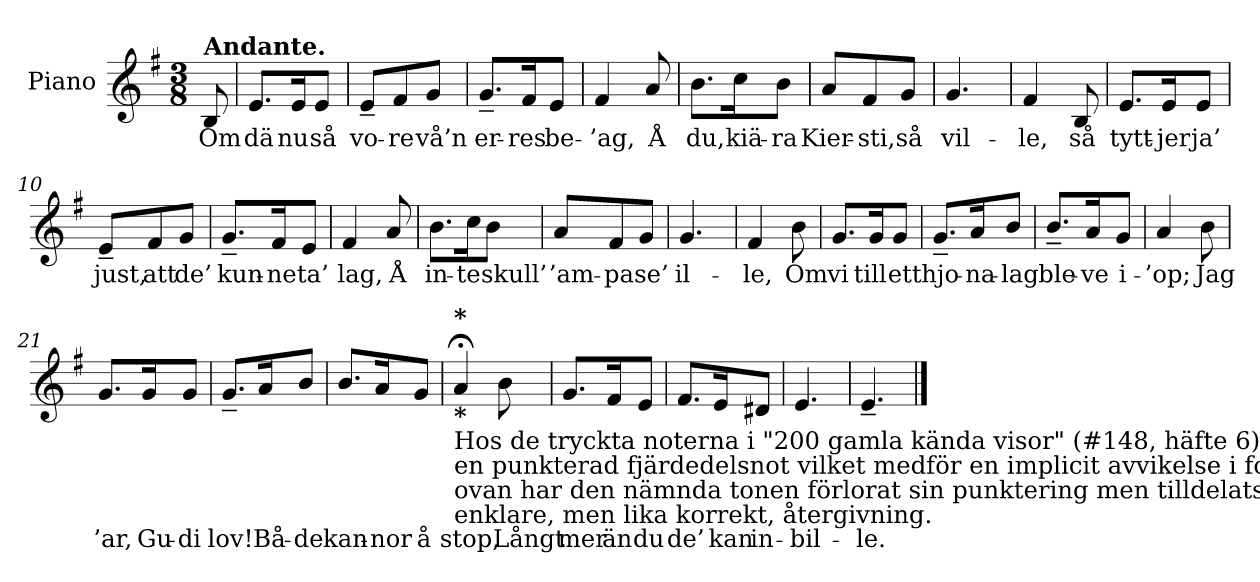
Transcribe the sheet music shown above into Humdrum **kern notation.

**kern	**text
*part1	*part1
*staff1	*staff1
*I"Piano	*
*I'Pno.	*
*clefG2	*
*k[f#]	*
*M3/8	*
=	=
!LO:TX:a:B:t=Andante.	!
!	!LO:LY:b
8B/	Om
=1	=1
!	!LO:LY:b
8.e/L	dä
!	!LO:LY:b
16e/K	nu
!	!LO:LY:b
8e/J	så
=2	=2
!	!LO:LY:b
8e~/L	vo-
!	!LO:LY:b
8f#/	-re
!	!LO:LY:b
8g/J	vå’n
=3	=3
!	!LO:LY:b
8.g~/L	er-
!	!LO:LY:b
16f#/K	-res
!	!LO:LY:b
8e/J	be-
=4	=4
!	!LO:LY:b
4f#/	-’ag,
!	!LO:LY:b
8a/	Å
=5	=5
!	!LO:LY:b
8.b\L	du,
!	!LO:LY:b
16cc\K	kiä-
!	!LO:LY:b
8b\J	-ra
!!LO:LB:g=z
=6	=6
!	!LO:LY:b
8a/L	Kier-
!	!LO:LY:b
8f#/	-sti,
!	!LO:LY:b
8g/J	så
=7	=7
!	!LO:LY:b
4.g/	vil-
=8	=8
!	!LO:LY:b
4f#/	-le,
!	!LO:LY:b
8B/	så
=9	=9
!	!LO:LY:b
8.e/L	tytt-
!	!LO:LY:b
16e/K	-jer
!	!LO:LY:b
8e/J	ja’
=10	=10
!	!LO:LY:b
8e~/L	just,
!	!LO:LY:b
8f#/	att
!	!LO:LY:b
8g/J	de’
=11	=11
!	!LO:LY:b
8.g~/L	kun-
!	!LO:LY:b
16f#/K	-ne
!	!LO:LY:b
8e/J	ta’
!!LO:LB:g=z
=12	=12
!	!LO:LY:b
4f#/	lag,
!	!LO:LY:b
8a/	Å
=13	=13
!	!LO:LY:b
8.b\L	in-
!	!LO:LY:b
16cc\K	-te
!	!LO:LY:b
8b\J	skull’
=14	=14
!	!LO:LY:b
8a/L	’am-
!	!LO:LY:b
8f#/	-pa
!	!LO:LY:b
8g/J	se’
=15	=15
!	!LO:LY:b
4.g/	il-
=16	=16
!	!LO:LY:b
4f#/	-le,
!	!LO:LY:b
8b\	Om
=17	=17
!	!LO:LY:b
8.g/L	vi
!	!LO:LY:b
16g/K	till
!	!LO:LY:b
8g/J	ett
!!LO:LB:g=z
=18	=18
!	!LO:LY:b
8.g~/L	hjo-
!	!LO:LY:b
16a/K	-na-
!	!LO:LY:b
8b/J	-lag
=19	=19
!	!LO:LY:b
8.b~/L	ble-
!	!LO:LY:b
16a/K	-ve
!	!LO:LY:b
8g/J	i-
=20	=20
!	!LO:LY:b
4a/	-’op;
!	!LO:LY:b
8b\	Jag
=21	=21
!	!LO:LY:b
8.g/L	’ar,
!	!LO:LY:b
16g/K	Gu-
!	!LO:LY:b
8g/J	-di
=22	=22
!	!LO:LY:b
8.g~/L	lov!
!	!LO:LY:b
16a/K	Bå-
!	!LO:LY:b
8b/J	-de
=23	=23
!	!LO:LY:b
8.b/L	kan-
!	!LO:LY:b
16a/K	-nor
!	!LO:LY:b
8g/J	å
!!LO:LB:g=z
=24	=24
!LO:TX:b:B:t=*	!
!LO:TX:b:t=Hos de tryckta noterna i "200 gamla kända visor" (#148, häfte 6) har första tonen i takt 24 angivits som	!
!LO:TX:b:t=en punkterad fjärdedelsnot vilket medför en implicit avvikelse i form av en 4/8 takt. I transkriberingen	!
!LO:TX:b:t=ovan har den nämnda tonen förlorat sin punktering men tilldelats ett fermat med förhoppningen att det ger en	!
!LO:TX:b:t=enklare, men lika korrekt, återgivning.	!
!LO:TX:a:B:t=*	!
!	!LO:LY:b
4a;</	stop,
!	!LO:LY:b
8b\	Långt
=25	=25
!	!LO:LY:b
8.g/L	mer
!	!LO:LY:b
16f#/K	än
!	!LO:LY:b
8e/J	du
=26	=26
!	!LO:LY:b
8.f#/L	de’
!	!LO:LY:b
16e/K	kan
!	!LO:LY:b
8d#X/J	in-
=27	=27
!	!LO:LY:b
4.e/	-bil-
=28	=28
!	!LO:LY:b
4.e~/	-le.
==	==
*-	*-
